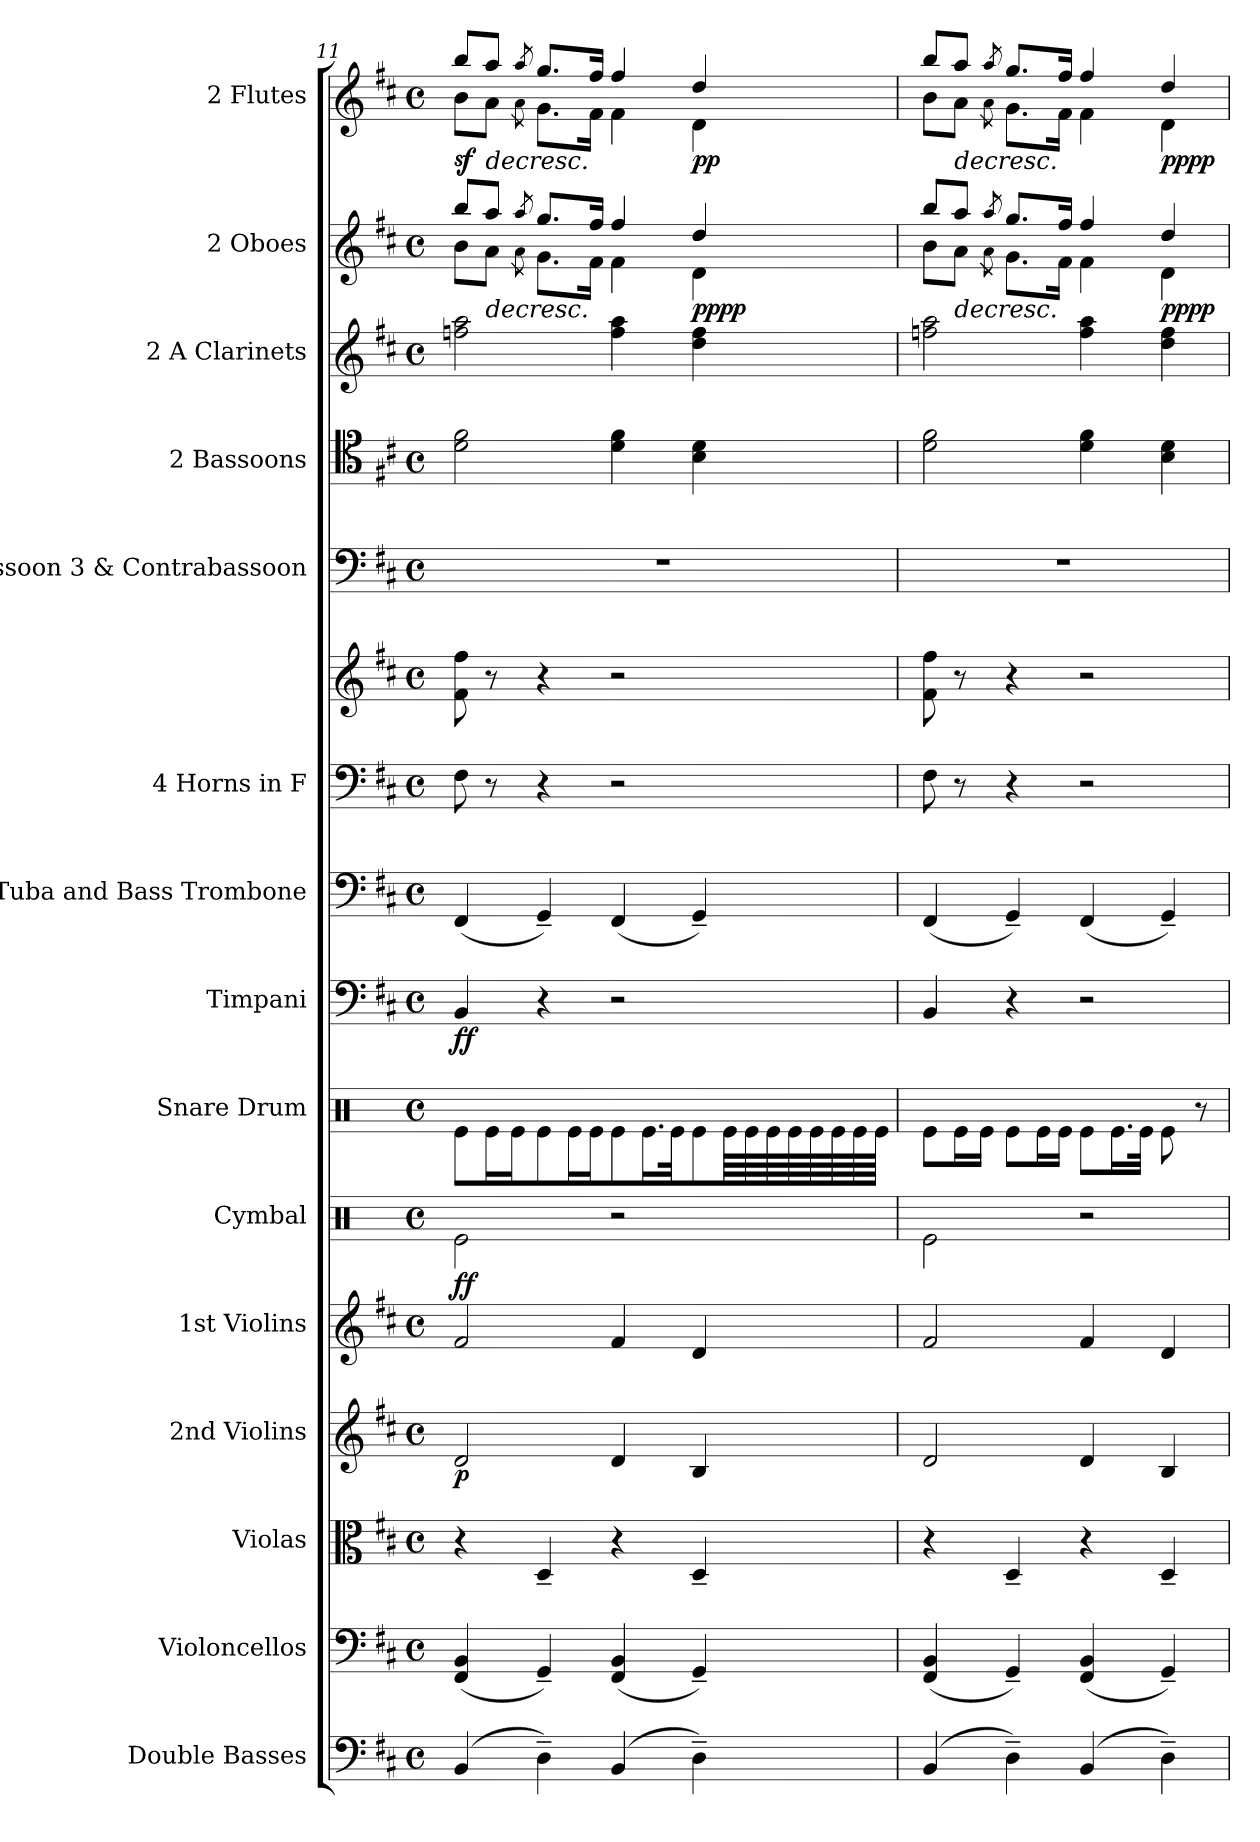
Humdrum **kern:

**kern	**kern	**kern	**kern	**dynam	**kern	**kern	**dynam	**kern	**kern	**dynam	**kern	**kern	**kern	**kern	**kern	**kern	**kern	**dynam	**kern	**dynam
*part15	*part14	*part13	*part12	*part12	*part11	*part10	*part10	*part9	*part8	*part8	*part7	*part6	*part6	*part5	*part4	*part3	*part2	*part2	*part1	*part1
*staff16	*staff15	*staff14	*staff13	*staff13	*staff12	*staff11	*staff11	*staff10	*staff9	*staff9	*staff8	*staff7	*staff6	*staff5	*staff4	*staff3	*staff2	*staff2	*staff1	*staff1
*I"Double Basses	*I"Violoncellos	*I"Violas	*I"2nd Violins	*	*I"1st Violins	*I"Cymbal	*	*I"Snare Drum	*I"Timpani	*	*I"Tuba and  Bass Trombone	*I"4 Horns in F	*	*I"Bassoon 3 &amp; Contrabassoon	*I"2 Bassoons	*I"2 A Clarinets	*I"2 Oboes	*	*I"2 Flutes	*
*	*	*	*	*	*	*I'Cym	*	*I'Sn Dr	*I'Timp	*	*I'Tba	*I'Hn	*	*I'Bsn	*I'Bsn	*I'Cl	*I'Ob	*	*I'Fl	*
*clefF4	*clefF4	*clefC3	*clefG2	*	*clefG2	*clefX	*	*clefX	*clefF4	*	*clefF4	*clefF4	*clefG2	*clefF4	*clefC4	*clefG2	*clefG2	*	*clefG2	*
*ITrd7c12	*	*	*	*	*	*	*	*	*	*	*	*ITrd4c7	*ITrd4c7	*	*	*ITrd2c3	*	*	*	*
*k[f#c#]	*k[f#c#]	*k[f#c#]	*k[f#c#]	*	*k[f#c#]	*k[]	*	*k[]	*k[f#c#]	*	*k[f#c#]	*k[f#]	*k[f#]	*k[f#c#]	*k[f#c#]	*k[f#c#g#d#a#]	*k[f#c#]	*	*k[f#c#]	*
*M4/4	*M4/4	*M4/4	*M4/4	*	*M4/4	*M4/4	*	*M4/4	*M4/4	*	*M4/4	*M4/4	*M4/4	*M4/4	*M4/4	*M4/4	*M4/4	*	*M4/4	*
*met(c)	*met(c)	*met(c)	*met(c)	*	*met(c)	*met(c)	*	*met(c)	*met(c)	*	*met(c)	*met(c)	*met(c)	*met(c)	*met(c)	*met(c)	*met(c)	*	*met(c)	*
=11	=11	=11	=11	=11	=11	=11	=11	=11	=11	=11	=11	=11	=11	=11	=11	=11	=11	=11	=11	=11
*	*	*	*	*	*	*	*	*	*	*	*	*	*	*	*	*	*^	*	*^	*
!	!	!	!	!LO:DY:b	!	!	!LO:DY:b	!	!	!LO:DY:b	!	!	!	!	!	!	!	!	!LO:DY:b	!	!	!
!	!	!	!	!	!	!	!	!	!	!	!	!	!	!	!	!	!	!	!LO:DY:n=1:b	!	!	!LO:DY:b
(>4BBB/	(<4FF#/ 4BB/	4r	2d/	p	2f#/	2Re\	ff	8Re\L	4BB/	ff	(<4FF#/	8BB\	8B\ 8b\	1r	2d\ 2f#\	2ddn\ 2ff#\	8bb/L	8b\L	sf sf	8bb/L	8b\L	sf
!	!	!	!	!	!	!	!	!	!	!	!	!	!	!	!	!	!	!	!LO:HP:b	!	!	!LO:HP:b
.	.	.	.	.	.	.	.	16Re\L	.	.	.	8r	8r	.	.	.	8aa/J	8a\J	>	8aa/J	8a\J	>
.	.	.	.	.	.	.	.	16Re\JJ	.	.	.	.	.	.	.	.	.	.	.	.	.	.
.	.	.	.	.	.	.	.	.	.	.	.	.	.	.	.	.	8qaa/	8qa\	.	8qaa/	8qa\	.
4DD~\)	4GG~/)	4D~/	.	.	.	.	.	8Re\L	4r	.	4GG~/)	4r	4r	.	.	.	8.gg/L	8.g\L	.	8.gg/L	8.g\L	.
.	.	.	.	.	.	.	.	16Re\L	.	.	.	.	.	.	.	.	.	.	.	.	.	.
.	.	.	.	.	.	.	.	16Re\JJ	.	.	.	.	.	.	.	.	16ff#/Jk	16f#\Jk	.	16ff#/Jk	16f#\Jk	.
(>4BBB/	(<4FF#/ 4BB/	4r	4d/	.	4f#/	2r	.	8Re\L	2r	.	(<4FF#/	2r	2r	.	4d\ 4f#\	4dd\ 4ff#\	4ff#/	4f#\	.	4ff#/	4f#\	.
.	.	.	.	.	.	.	.	16.Re\L	.	.	.	.	.	.	.	.	.	.	.	.	.	.
.	.	.	.	.	.	.	.	32Re\JJk	.	.	.	.	.	.	.	.	.	.	.	.	.	.
!	!	!	!	!	!	!	!	!	!	!	!	!	!	!	!	!	!	!	!LO:DY:n=2:b	!	!	!
!	!	!	!	!	!	!	!	!	!	!	!	!	!	!	!	!	!	!	!LO:DY:n=3:b	!	!	!LO:DY:b
4DD~\)	4GG~/)	4D~/	4B/	.	4d/	.	.	8Re\L	.	.	4GG~/)	.	.	.	4B\ 4d\	4b\ 4dd\	4dd/	4d\	pp pp	4dd/	4d\	pp
*	*	*	*	*	*	*	*	*tremolo	*	*	*	*	*	*	*	*	*	*	*	*	*	*
.	.	.	.	.	.	.	.	64Re\	.	.	.	.	.	.	.	.	.	.	.	.	.	.
.	.	.	.	.	.	.	.	64Re\	.	.	.	.	.	.	.	.	.	.	.	.	.	.
.	.	.	.	.	.	.	.	64Re\	.	.	.	.	.	.	.	.	.	.	.	.	.	.
.	.	.	.	.	.	.	.	64Re\	.	.	.	.	.	.	.	.	.	.	.	.	.	.
.	.	.	.	.	.	.	.	64Re\	.	.	.	.	.	.	.	.	.	.	.	.	.	.
.	.	.	.	.	.	.	.	64Re\	.	.	.	.	.	.	.	.	.	.	.	.	.	.
.	.	.	.	.	.	.	.	64Re\	.	.	.	.	.	.	.	.	.	.	.	.	.	.
.	.	.	.	.	.	.	.	64Re\JJJJ	.	.	.	.	.	.	.	.	.	.	.	.	.	.
*	*	*	*	*	*	*	*	*Xtremolo	*	*	*	*	*	*	*	*	*	*	*	*	*	*
*	*	*	*	*	*	*	*	*	*	*	*	*	*	*	*	*	*v	*v	*	*	*	*
*	*	*	*	*	*	*	*	*	*	*	*	*	*	*	*	*	*	*	*v	*v	*
.	.	.	.	.	.	.	.	.	.	.	.	.	.	.	.	.	.	]	.	]
=12	=12	=12	=12	=12	=12	=12	=12	=12	=12	=12	=12	=12	=12	=12	=12	=12	=12	=12	=12	=12
*	*	*	*	*	*	*	*	*	*	*	*	*	*	*	*	*	*^	*	*^	*
!	!	!	!	!	!	!	!	!	!	!	!	!	!	!	!	!	!	!	!LO:DY:b	!	!	!
!	!	!	!	!	!	!	!	!	!	!	!	!	!	!	!	!	!	!	!LO:DY:n=1:b	!	!	!LO:DY:b
!	!	!	!	!	!	!	!	!	!	!	!	!	!	!	!	!	!	!	!	!	!	!LO:DY:n=1:b
(>4BBB/	(<4FF#/ 4BB/	4r	2d/	.	2f#/	2Re\	.	8Re\L	4BB/	.	(<4FF#/	8BB\	8B\ 8b\	1r	2d\ 2f#\	2ddn\ 2ff#\	8bb/L	8b\L	sf sf	8bb/L	8b\L	sf sf
!	!	!	!	!	!	!	!	!	!	!	!	!	!	!	!	!	!	!	!LO:HP:b	!	!	!LO:HP:b
.	.	.	.	.	.	.	.	16Re\L	.	.	.	8r	8r	.	.	.	8aa/J	8a\J	>	8aa/J	8a\J	>
.	.	.	.	.	.	.	.	16Re\JJ	.	.	.	.	.	.	.	.	.	.	.	.	.	.
.	.	.	.	.	.	.	.	.	.	.	.	.	.	.	.	.	8qaa/	8qa\	.	8qaa/	8qa\	.
4DD~\)	4GG~/)	4D~/	.	.	.	.	.	8Re\L	4r	.	4GG~/)	4r	4r	.	.	.	8.gg/L	8.g\L	.	8.gg/L	8.g\L	.
.	.	.	.	.	.	.	.	16Re\L	.	.	.	.	.	.	.	.	.	.	.	.	.	.
.	.	.	.	.	.	.	.	16Re\JJ	.	.	.	.	.	.	.	.	16ff#/Jk	16f#\Jk	.	16ff#/Jk	16f#\Jk	.
(>4BBB/	(<4FF#/ 4BB/	4r	4d/	.	4f#/	2r	.	8Re\L	2r	.	(<4FF#/	2r	2r	.	4d\ 4f#\	4dd\ 4ff#\	4ff#/	4f#\	.	4ff#/	4f#\	.
.	.	.	.	.	.	.	.	16.Re\L	.	.	.	.	.	.	.	.	.	.	.	.	.	.
.	.	.	.	.	.	.	.	32Re\JJk	.	.	.	.	.	.	.	.	.	.	.	.	.	.
!	!	!	!	!	!	!	!	!	!	!	!	!	!	!	!	!	!	!	!LO:DY:n=2:b	!	!	!
!	!	!	!	!	!	!	!	!	!	!	!	!	!	!	!	!	!	!	!LO:DY:n=3:b	!	!	!LO:DY:n=2:b
!	!	!	!	!	!	!	!	!	!	!	!	!	!	!	!	!	!	!	!	!	!	!LO:DY:n=3:b
4DD~\)	4GG~/)	4D~/	4B/	.	4d/	.	.	8Re\	.	.	4GG~/)	.	.	.	4B\ 4d\	4b\ 4dd\	4dd/	4d\	pp pp	4dd/	4d\	pp pp
.	.	.	.	.	.	.	.	8r	.	.	.	.	.	.	.	.	.	.	.	.	.	.
*	*	*	*	*	*	*	*	*	*	*	*	*	*	*	*	*	*v	*v	*	*	*	*
*	*	*	*	*	*	*	*	*	*	*	*	*	*	*	*	*	*	*	*v	*v	*
.	.	.	.	.	.	.	.	.	.	.	.	.	.	.	.	.	.	]	.	]
=	=	=	=	=	=	=	=	=	=	=	=	=	=	=	=	=	=	=	=	=
*-	*-	*-	*-	*-	*-	*-	*-	*-	*-	*-	*-	*-	*-	*-	*-	*-	*-	*-	*-	*-
